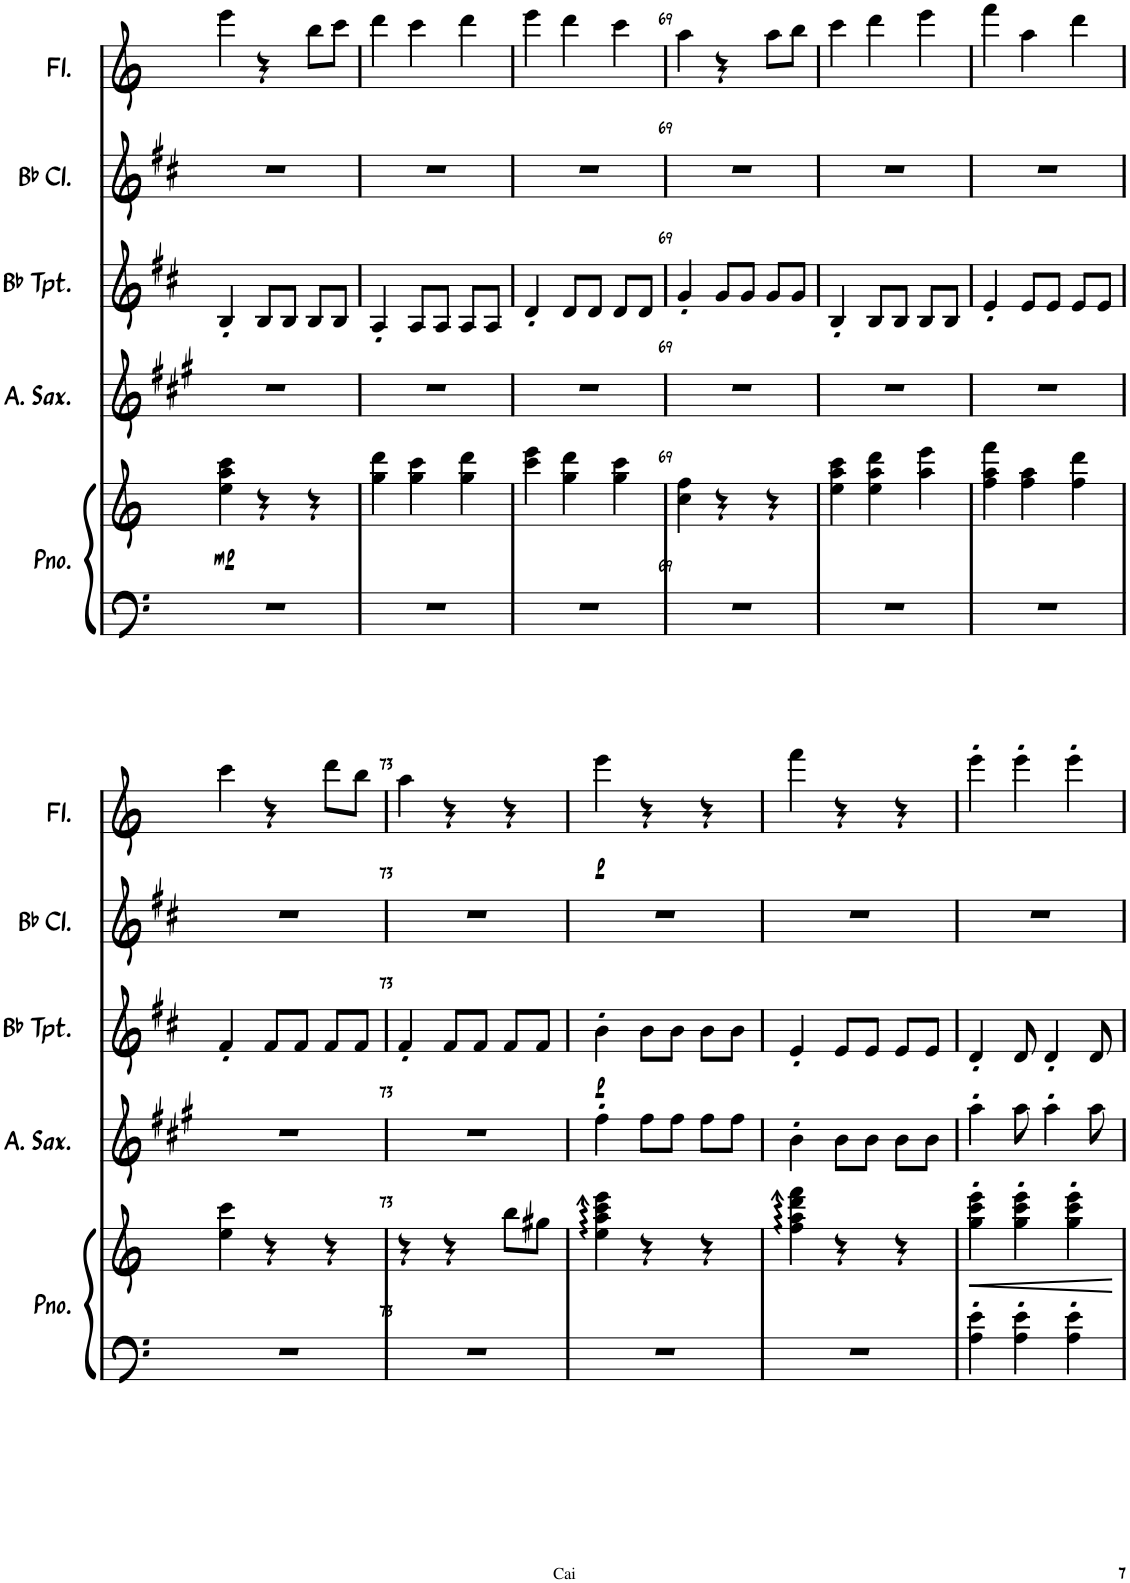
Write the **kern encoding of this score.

**kern	**kern	**dynam	**kern	**kern	**dynam	**kern	**kern	**dynam
*part5	*part5	*part5	*part4	*part3	*part3	*part2	*part1	*part1
*staff6	*staff5	*staff5/6	*staff4	*staff3	*staff3	*staff2	*staff1	*staff1
*I"钢琴	*	*	*I"中音萨克斯	*I"降B调小号	*	*I"降B调单簧管	*I"长笛	*
!!LO:PB:g=z
*clefF4	*clefG2	*	*clefG2	*clefG2	*	*clefG2	*clefG2	*
*	*	*	*Trd5c9	*Trd1c2	*	*Trd1c2	*	*
*k[]	*k[]	*	*k[f#c#g#]	*k[f#c#]	*	*k[f#c#]	*k[]	*
*M3/4	*M3/4	*	*M3/4	*M3/4	*	*M3/4	*M3/4	*
=66	=66	=66	=66	=66	=66	=66	=66	=66
!	!	!LO:DY:b	!	!	!	!	!	!
2.r	4ee\ 4aa\ 4ccc\	mp	2.r	4B'/	.	2.r	4eee\	.
.	4r	.	.	8B/L	.	.	4r	.
.	.	.	.	8B/J	.	.	.	.
.	4r	.	.	8B/L	.	.	8bb\L	.
.	.	.	.	8B/J	.	.	8ccc\J	.
=67	=67	=67	=67	=67	=67	=67	=67	=67
2.r	4gg\ 4ddd\	.	2.r	4A'/	.	2.r	4ddd\	.
.	4gg\ 4ccc\	.	.	8A/L	.	.	4ccc\	.
.	.	.	.	8A/J	.	.	.	.
.	4gg\ 4ddd\	.	.	8A/L	.	.	4ddd\	.
.	.	.	.	8A/J	.	.	.	.
=68	=68	=68	=68	=68	=68	=68	=68	=68
2.r	4ccc\ 4eee\	.	2.r	4d'/	.	2.r	4eee\	.
.	4gg\ 4ddd\	.	.	8d/L	.	.	4ddd\	.
.	.	.	.	8d/J	.	.	.	.
.	4gg\ 4ccc\	.	.	8d/L	.	.	4ccc\	.
.	.	.	.	8d/J	.	.	.	.
=69	=69	=69	=69	=69	=69	=69	=69	=69
2.r	4cc\ 4ff\	.	2.r	4g'/	.	2.r	4aa\	.
.	4r	.	.	8g/L	.	.	4r	.
.	.	.	.	8g/J	.	.	.	.
.	4r	.	.	8g/L	.	.	8aa\L	.
.	.	.	.	8g/J	.	.	8bb\J	.
=70	=70	=70	=70	=70	=70	=70	=70	=70
2.r	4ee\ 4aa\ 4ccc\	.	2.r	4B'/	.	2.r	4ccc\	.
.	4ee\ 4aa\ 4ddd\	.	.	8B/L	.	.	4ddd\	.
.	.	.	.	8B/J	.	.	.	.
.	4aa\ 4eee\	.	.	8B/L	.	.	4eee\	.
.	.	.	.	8B/J	.	.	.	.
=71	=71	=71	=71	=71	=71	=71	=71	=71
2.r	4ff\ 4aa\ 4fff\	.	2.r	4e'/	.	2.r	4fff\	.
.	4ff\ 4aa\	.	.	8e/L	.	.	4aa\	.
.	.	.	.	8e/J	.	.	.	.
.	4ff\ 4ddd\	.	.	8e/L	.	.	4ddd\	.
.	.	.	.	8e/J	.	.	.	.
!!LO:LB:g=z
=72	=72	=72	=72	=72	=72	=72	=72	=72
2.r	4ee\ 4ccc\	.	2.r	4f#'/	.	2.r	4ccc\	.
.	4r	.	.	8f#/L	.	.	4r	.
.	.	.	.	8f#/J	.	.	.	.
.	4r	.	.	8f#/L	.	.	8ddd\L	.
.	.	.	.	8f#/J	.	.	8bb\J	.
=73	=73	=73	=73	=73	=73	=73	=73	=73
2.r	4r	.	2.r	4f#'/	.	2.r	4aa\	.
.	4r	.	.	8f#/L	.	.	4r	.
.	.	.	.	8f#/J	.	.	.	.
.	8bb\L	.	.	8f#/L	.	.	4r	.
.	8gg#X\J	.	.	8f#/J	.	.	.	.
=74	=74	=74	=74	=74	=74	=74	=74	=74
!	!	!	!	!	!LO:DY:b	!	!	!LO:DY:b
2.r	4ee\ 4aa\ 4ccc\ 4eee\	.	4ff#'\	4b'\	p	2.r	4eee\	p
.	4r	.	8ff#\L	8b\L	.	.	4r	.
.	.	.	8ff#\J	8b\J	.	.	.	.
.	4r	.	8ff#\L	8b\L	.	.	4r	.
.	.	.	8ff#\J	8b\J	.	.	.	.
=75	=75	=75	=75	=75	=75	=75	=75	=75
2.r	4ff\ 4aa\ 4ddd\ 4fff\	.	4b'\	4e'/	.	2.r	4fff\	.
.	4r	.	8b\L	8e/L	.	.	4r	.
.	.	.	8b\J	8e/J	.	.	.	.
.	4r	.	8b\L	8e/L	.	.	4r	.
.	.	.	8b\J	8e/J	.	.	.	.
=76	=76	=76	=76	=76	=76	=76	=76	=76
4A\' 4e\'	4gg\' 4ccc\' 4eee\'	.	4aa'\	4d'/	.	2.r	4eee'\	.
4A\' 4e\'	4gg\' 4ccc\' 4eee\'	.	8aa\	8d/	.	.	4eee'\	.
.	.	.	4aa'\	4d'/	.	.	.	.
4A\' 4e\'	4gg\' 4ccc\' 4eee\'	.	.	.	.	.	4eee'\	.
.	.	.	8aa\	8d/	.	.	.	.
=	=	=	=	=	=	=	=	=
*-	*-	*-	*-	*-	*-	*-	*-	*-
